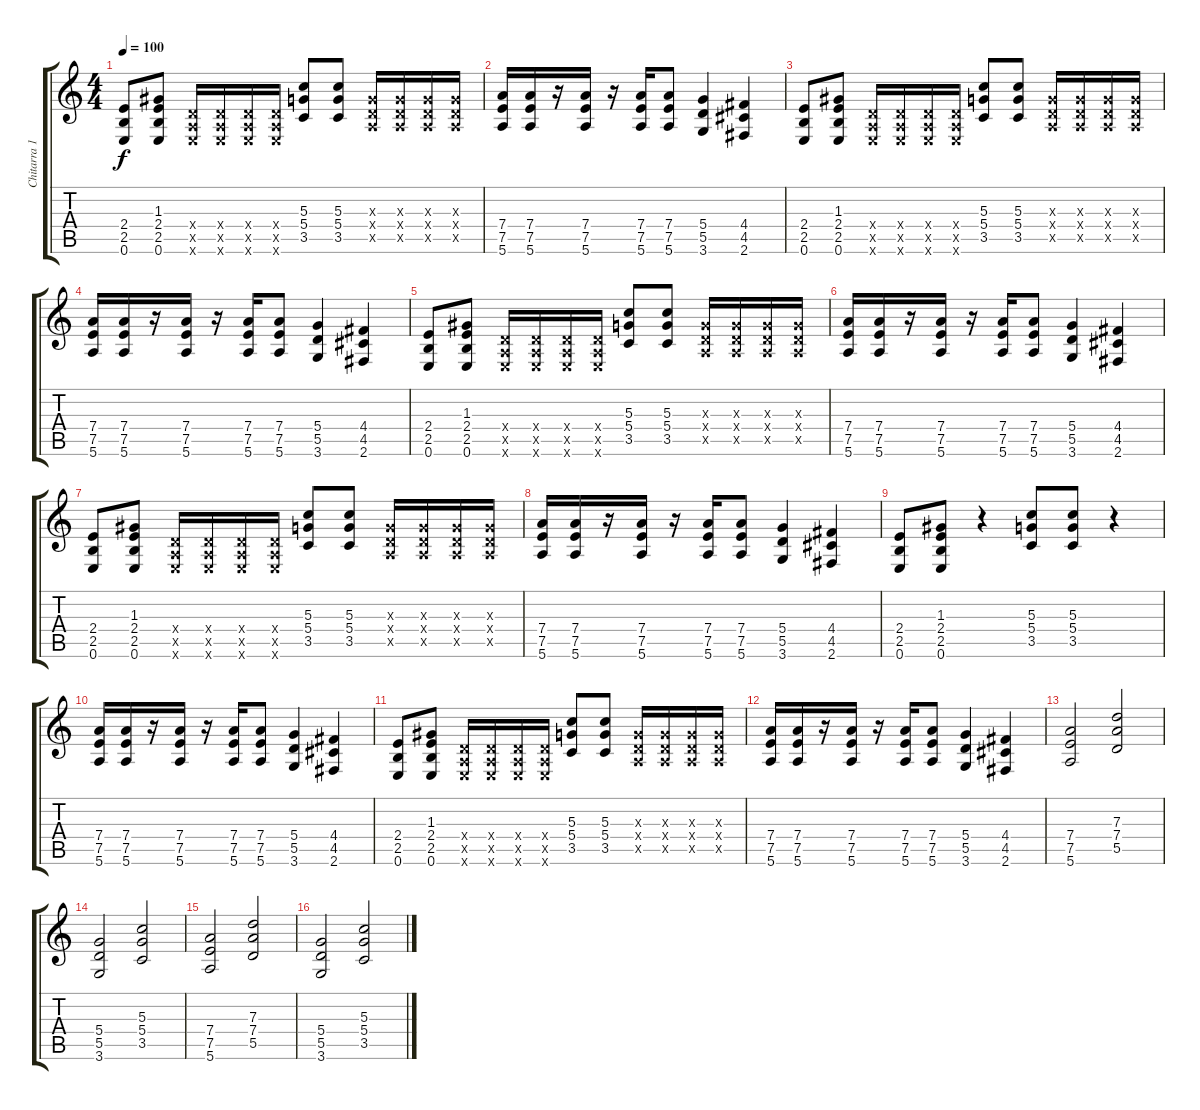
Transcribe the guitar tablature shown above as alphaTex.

\track ("Chitarra 1" "Chitarra 1") {instrument distortionguitar}
\staff {score tabs}
\tuning (E4 B3 G3 D3 A2 E2) {hide}
\ts (4 4)
\tempo 100
\clef g2
\ks c
(2.4 2.5 0.6).8{dy f} (1.3 2.4 2.5 0.6).8 (0.4{x} 0.5{x} 0.6{x}).16 (0.4{x} 0.5{x} 0.6{x}).16 (0.4{x} 0.5{x} 0.6{x}).16 (0.4{x} 0.5{x} 0.6{x}).16 (5.3 5.4 3.5).8 (5.3 5.4 3.5).8 (0.3{x} 0.4{x} 0.5{x}).16 (0.3{x} 0.4{x} 0.5{x}).16 (0.3{x} 0.4{x} 0.5{x}).16 (0.3{x} 0.4{x} 0.5{x}).16 |
(7.4 7.5 5.6).16 (7.4 7.5 5.6).16 r.16 (7.4 7.5 5.6).16 r.16 (7.4 7.5 5.6).16 (7.4 7.5 5.6).8 (5.4 5.5 3.6).4 (4.4 4.5 2.6).4 |
(2.4 2.5 0.6).8 (1.3 2.4 2.5 0.6).8 (0.4{x} 0.5{x} 0.6{x}).16 (0.4{x} 0.5{x} 0.6{x}).16 (0.4{x} 0.5{x} 0.6{x}).16 (0.4{x} 0.5{x} 0.6{x}).16 (5.3 5.4 3.5).8 (5.3 5.4 3.5).8 (0.3{x} 0.4{x} 0.5{x}).16 (0.3{x} 0.4{x} 0.5{x}).16 (0.3{x} 0.4{x} 0.5{x}).16 (0.3{x} 0.4{x} 0.5{x}).16 |
(7.4 7.5 5.6).16 (7.4 7.5 5.6).16 r.16 (7.4 7.5 5.6).16 r.16 (7.4 7.5 5.6).16 (7.4 7.5 5.6).8 (5.4 5.5 3.6).4 (4.4 4.5 2.6).4 |
(2.4 2.5 0.6).8 (1.3 2.4 2.5 0.6).8 (0.4{x} 0.5{x} 0.6{x}).16 (0.4{x} 0.5{x} 0.6{x}).16 (0.4{x} 0.5{x} 0.6{x}).16 (0.4{x} 0.5{x} 0.6{x}).16 (5.3 5.4 3.5).8 (5.3 5.4 3.5).8 (0.3{x} 0.4{x} 0.5{x}).16 (0.3{x} 0.4{x} 0.5{x}).16 (0.3{x} 0.4{x} 0.5{x}).16 (0.3{x} 0.4{x} 0.5{x}).16 |
(7.4 7.5 5.6).16 (7.4 7.5 5.6).16 r.16 (7.4 7.5 5.6).16 r.16 (7.4 7.5 5.6).16 (7.4 7.5 5.6).8 (5.4 5.5 3.6).4 (4.4 4.5 2.6).4 |
(2.4 2.5 0.6).8 (1.3 2.4 2.5 0.6).8 (0.4{x} 0.5{x} 0.6{x}).16 (0.4{x} 0.5{x} 0.6{x}).16 (0.4{x} 0.5{x} 0.6{x}).16 (0.4{x} 0.5{x} 0.6{x}).16 (5.3 5.4 3.5).8 (5.3 5.4 3.5).8 (0.3{x} 0.4{x} 0.5{x}).16 (0.3{x} 0.4{x} 0.5{x}).16 (0.3{x} 0.4{x} 0.5{x}).16 (0.3{x} 0.4{x} 0.5{x}).16 |
(7.4 7.5 5.6).16 (7.4 7.5 5.6).16 r.16 (7.4 7.5 5.6).16 r.16 (7.4 7.5 5.6).16 (7.4 7.5 5.6).8 (5.4 5.5 3.6).4 (4.4 4.5 2.6).4 |
(2.4 2.5 0.6).8 (1.3 2.4 2.5 0.6).8 r.4 (5.3 5.4 3.5).8 (5.3 5.4 3.5).8 r.4 |
(7.4 7.5 5.6).16 (7.4 7.5 5.6).16 r.16 (7.4 7.5 5.6).16 r.16 (7.4 7.5 5.6).16 (7.4 7.5 5.6).8 (5.4 5.5 3.6).4 (4.4 4.5 2.6).4 |
(2.4 2.5 0.6).8 (1.3 2.4 2.5 0.6).8 (0.4{x} 0.5{x} 0.6{x}).16 (0.4{x} 0.5{x} 0.6{x}).16 (0.4{x} 0.5{x} 0.6{x}).16 (0.4{x} 0.5{x} 0.6{x}).16 (5.3 5.4 3.5).8 (5.3 5.4 3.5).8 (0.3{x} 0.4{x} 0.5{x}).16 (0.3{x} 0.4{x} 0.5{x}).16 (0.3{x} 0.4{x} 0.5{x}).16 (0.3{x} 0.4{x} 0.5{x}).16 |
(7.4 7.5 5.6).16 (7.4 7.5 5.6).16 r.16 (7.4 7.5 5.6).16 r.16 (7.4 7.5 5.6).16 (7.4 7.5 5.6).8 (5.4 5.5 3.6).4 (4.4 4.5 2.6).4 |
(7.4 7.5 5.6).2 (7.3 7.4 5.5).2 |
(5.4 5.5 3.6).2 (5.3 5.4 3.5).2 |
(7.4 7.5 5.6).2 (7.3 7.4 5.5).2 |
(5.4 5.5 3.6).2 (5.3 5.4 3.5).2
